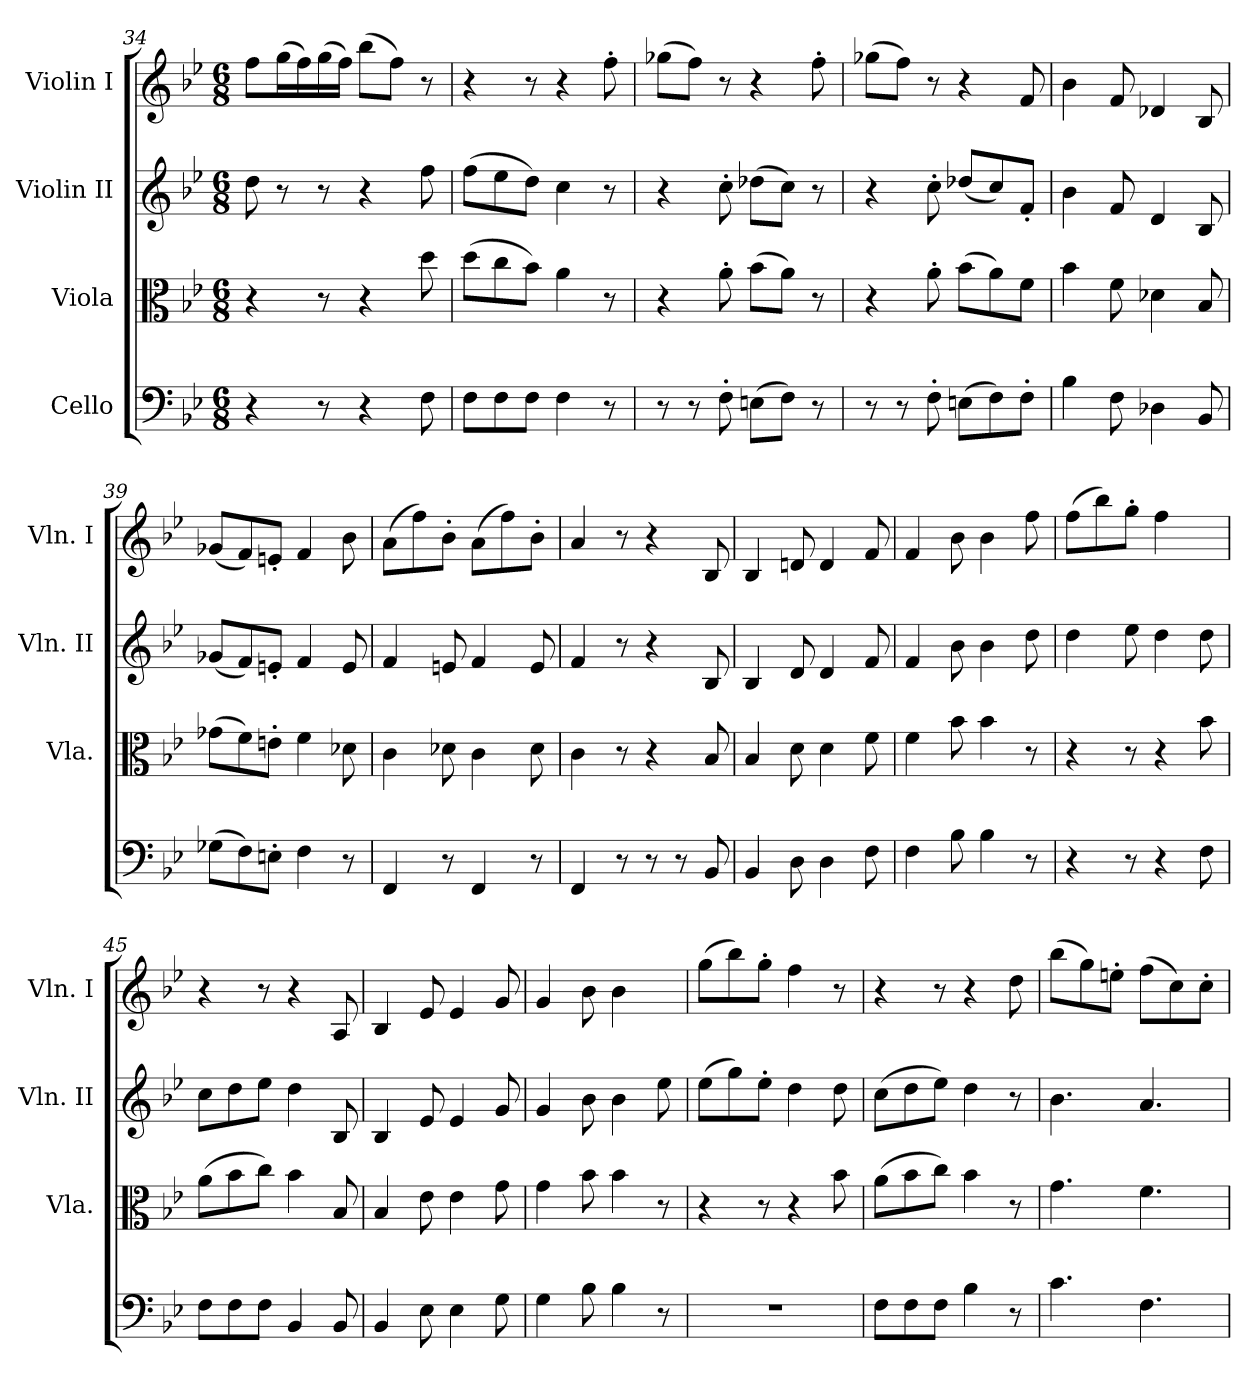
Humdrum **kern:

**kern	**kern	**kern	**kern
*part4	*part3	*part2	*part1
*staff4	*staff3	*staff2	*staff1
*I"Cello	*I"Viola	*I"Violin II	*I"Violin I
*	*I'Vla.	*I'Vln. II	*I'Vln. I
*clefF4	*clefC3	*clefG2	*clefG2
*k[b-e-]	*k[b-e-]	*k[b-e-]	*k[b-e-]
*B-:	*B-:	*B-:	*B-:
*M6/8	*M6/8	*M6/8	*M6/8
=34	=34	=34	=34
4r	4r	8dd\	8ff\L
.	.	8r	(>16gg\L
.	.	.	16ff\)
8r	8r	8r	(>16gg\
.	.	.	16ff\JJ)
4r	4r	4r	(>8bb-\L
.	.	.	8ff\J)
8F\	8dd\	8ff\	8r
=35	=35	=35	=35
8F\L	(>8dd\L	(>8ff\L	4r
8F\	8cc\	8ee-\	.
8F\J	8b-\J)	8dd\J)	8r
4F\	4a\	4cc\	4r
8r	8r	8r	8ff'>\
!!LO:LB:g=z
=36	=36	=36	=36
8r	4r	4r	(>8gg-X\L
8r	.	.	8ff\J)
8F'>\	8a'>\	8cc'>\	8r
(>8En\L	(>8b-\L	(>8dd-X\L	4r
8F\J)	8a\J)	8cc\J)	.
8r	8r	8r	8ff'>\
=37	=37	=37	=37
8r	4r	4r	(>8gg-X\L
8r	.	.	8ff\J)
8F'>\	8a'>\	8cc'>\	8r
(>8En\L	(>8b-\L	(<8dd-X/L	4r
8F\)	8a\)	8cc/)	.
8F'>\J	8f\J	8f'</J	8f/
=38	=38	=38	=38
4B-\	4b-\	4b-\	4b-\
8F\	8f\	8f/	8f/
4D-X\	4d-X\	4d/	4d-X/
8BB-/	8B-/	8B-/	8B-/
=39	=39	=39	=39
(>8G-X\L	(>8g-X\L	(<8g-X/L	(<8g-X/L
8F\)	8f\)	8f/)	8f/)
8En'>\J	8en'>\J	8en'</J	8en'</J
4F\	4f\	4f/	4f/
8r	8d-X\	8e/	8b-\
=40	=40	=40	=40
4FF/	4c\	4f/	(>8a\L
.	.	.	8ff\)
8r	8d-X\	8en/	8b-'>\J
4FF/	4c\	4f/	(>8a\L
.	.	.	8ff\)
8r	8d-\	8e/	8b-'>\J
=41	=41	=41	=41
4FF/	4c\	4f/	4a/
8r	8r	8r	8r
8r	4r	4r	4r
8r	.	.	.
8BB-/	8B-/	8B-/	8B-/
!!LO:LB:g=z
=42	=42	=42	=42
4BB-/	4B-/	4B-/	4B-/
8D\	8d\	8d/	8dn/
4D\	4d\	4d/	4d/
8F\	8f\	8f/	8f/
=43	=43	=43	=43
4F\	4f\	4f/	4f/
8B-\	8b-\	8b-\	8b-\
4B-\	4b-\	4b-\	4b-\
8r	8r	8dd\	8ff\
=44	=44	=44	=44
4r	4r	4dd\	(8ff\L
.	.	.	8bb-\)
8r	8r	8ee-\	8gg'>\J
4r	4r	4dd\	4ff\
8F\	8b-\	8dd\	8ryy
=45	=45	=45	=45
8F\L	(>8a\L	8cc\L	4r
8F\	8b-\	8dd\	.
8F\J	8cc\J)	8ee-\J	8r
4BB-/	4b-\	4dd\	4r
8BB-/	8B-/	8B-/	8A/
=46	=46	=46	=46
4BB-/	4B-/	4B-/	4B-/
8E-\	8e-\	8e-/	8e-/
4E-\	4e-\	4e-/	4e-/
8G\	8g\	8g/	8g/
=47	=47	=47	=47
4G\	4g\	4g/	4g/
8B-\	8b-\	8b-\	8b-\
4B-\	4b-\	4b-\	4b-\
8r	8r	8ee-\	8ryy
!!LO:LB:g=z
=48	=48	=48	=48
2.r	4r	(>8ee-\L	(>8gg\L
.	.	8gg\)	8bb-\)
.	8r	8ee-'>\J	8gg'>\J
.	4r	4dd\	4ff\
.	8b-\	8dd\	8r
=49	=49	=49	=49
8F\L	(>8a\L	(>8cc\L	4r
8F\	8b-\	8dd\	.
8F\J	8cc\J)	8ee-\J)	8r
4B-\	4b-\	4dd\	4r
8r	8r	8r	8dd\
=50	=50	=50	=50
4.c\	4.g\	4.b-\	(>8bb-\L
.	.	.	8gg\)
.	.	.	8een'>\J
4.F\	4.f\	4.a/	(>8ff\L
.	.	.	8cc\)
.	.	.	8cc'>\J
=	=	=	=
*-	*-	*-	*-
